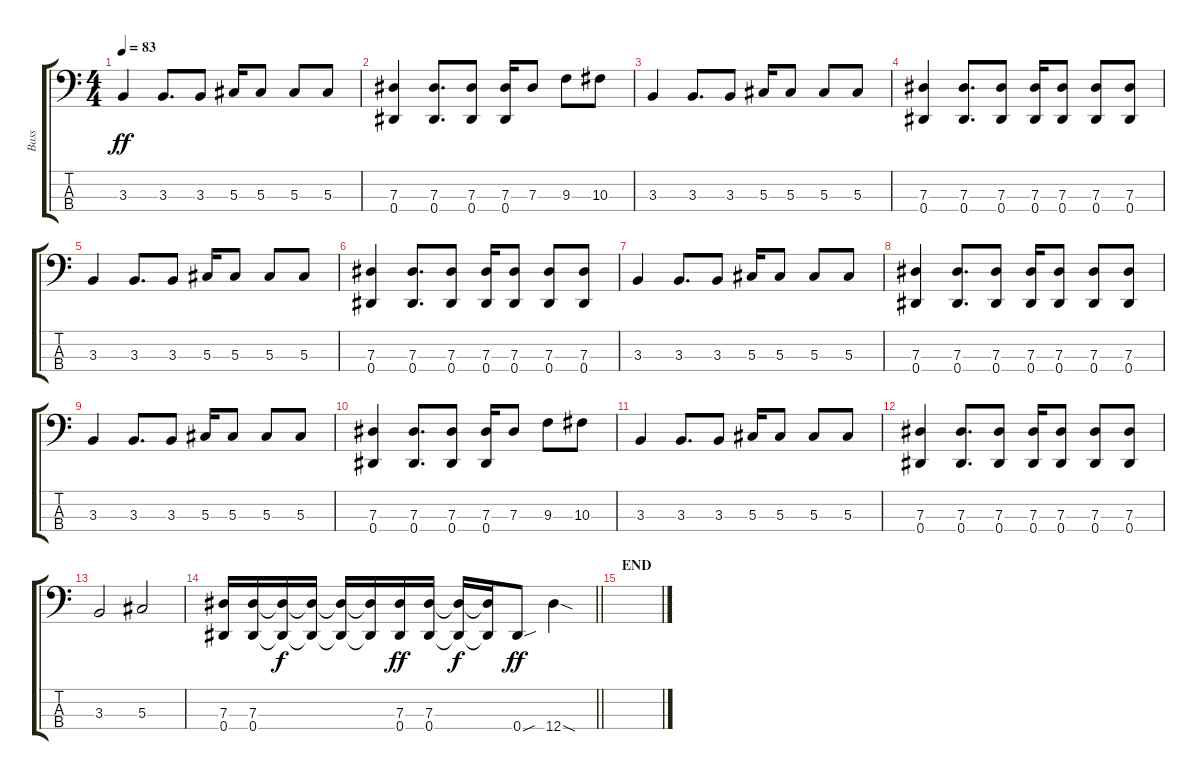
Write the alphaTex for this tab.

\track ("Bass" "Bass") {instrument electricbasspick}
\staff {score tabs}
\tuning (Gb2 Db2 Ab1 Eb1) {hide}
\ts (4 4)
\tempo 83
\clef f4
\ks c
3.3.4{dy ff} 3.3.8{d} 3.3.8 5.3.16 5.3.8 5.3.8 5.3.8 |
(7.3 0.4).4 (7.3 0.4).8{d} (7.3 0.4).8 (7.3 0.4).16 7.3.8 9.3.8 10.3.8 |
3.3.4 3.3.8{d} 3.3.8 5.3.16 5.3.8 5.3.8 5.3.8 |
(7.3 0.4).4 (7.3 0.4).8{d} (7.3 0.4).8 (7.3 0.4).16 (7.3 0.4).8 (7.3 0.4).8 (7.3 0.4).8 |
3.3.4 3.3.8{d} 3.3.8 5.3.16 5.3.8 5.3.8 5.3.8 |
(7.3 0.4).4 (7.3 0.4).8{d} (7.3 0.4).8 (7.3 0.4).16 (7.3 0.4).8 (7.3 0.4).8 (7.3 0.4).8 |
3.3.4 3.3.8{d} 3.3.8 5.3.16 5.3.8 5.3.8 5.3.8 |
(7.3 0.4).4 (7.3 0.4).8{d} (7.3 0.4).8 (7.3 0.4).16 (7.3 0.4).8 (7.3 0.4).8 (7.3 0.4).8 |
3.3.4 3.3.8{d} 3.3.8 5.3.16 5.3.8 5.3.8 5.3.8 |
(7.3 0.4).4 (7.3 0.4).8{d} (7.3 0.4).8 (7.3 0.4).16 7.3.8 9.3.8 10.3.8 |
3.3.4 3.3.8{d} 3.3.8 5.3.16 5.3.8 5.3.8 5.3.8 |
(7.3 0.4).4 (7.3 0.4).8{d} (7.3 0.4).8 (7.3 0.4).16 (7.3 0.4).8 (7.3 0.4).8 (7.3 0.4).8 |
3.3.2 5.3.2 |
\barLineRight lightlight
(7.3 0.4).16 (7.3 0.4).16 (7.3{t} 0.4{t}).16{dy f} (7.3{t} 0.4{t}).16 (7.3{t} 0.4{t}).16 (7.3{t} 0.4{t}).16 (7.3 0.4).16{dy ff} (7.3 0.4).16 (7.3{t} 0.4{t}).16{dy f} (7.3{t} 0.4{t}).16 0.4{sou}.8{dy ff} 12.4{sod}.4 |
\section ("" "END")
